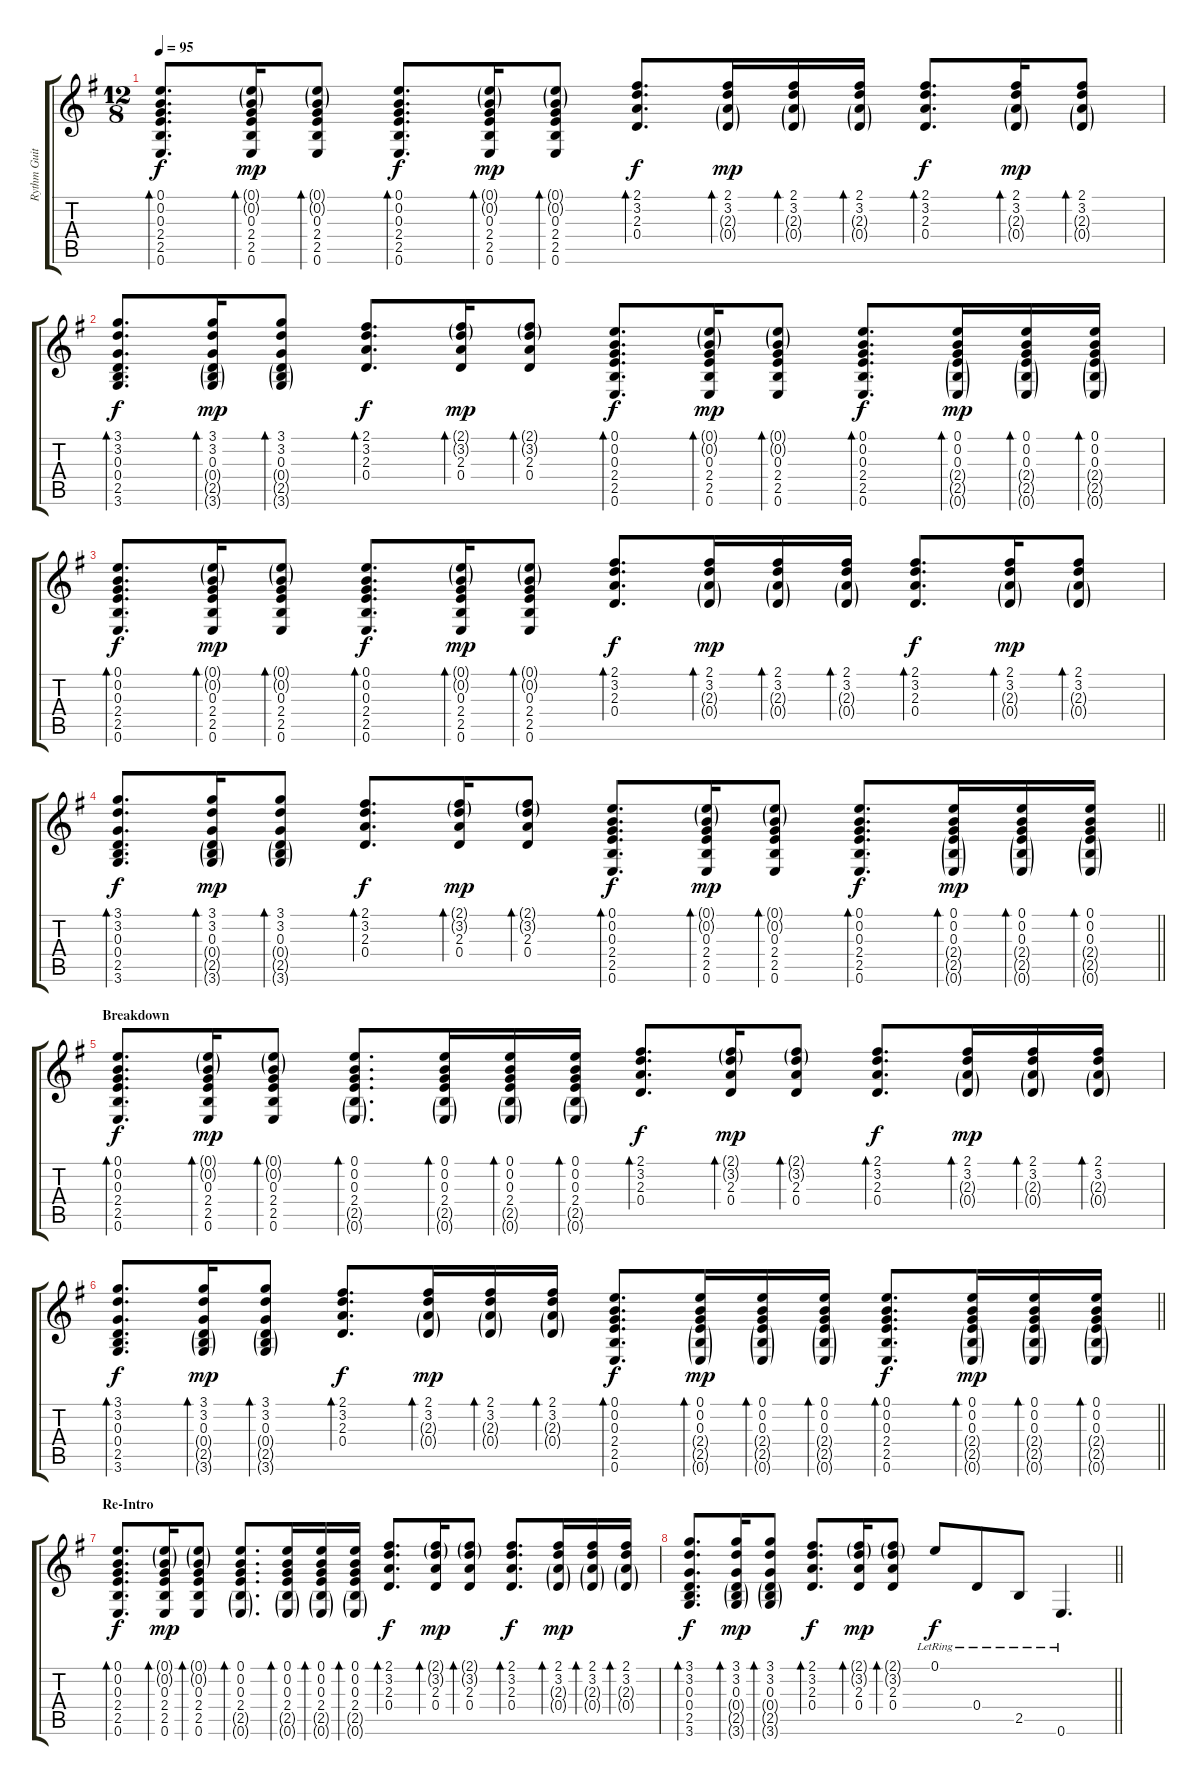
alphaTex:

\track ("Rythm Guitar" "Rythm Guit") {instrument acousticguitarsteel}
\staff {score tabs}
\tuning (E4 B3 G3 D3 A2 E2) {hide}
\ts (12 8)
\tempo 95
\clef g2
\ks eminor
(0.1 0.2 0.3 2.4 2.5 0.6).8{d bd 30 dy f} (0.1{g} 0.2{g} 0.3 2.4 2.5 0.6).16{bd 30 dy mp} (0.1{g} 0.2{g} 0.3 2.4 2.5 0.6).8{bd 30} (0.1 0.2 0.3 2.4 2.5 0.6).8{d bd 30 dy f} (0.1{g} 0.2{g} 0.3 2.4 2.5 0.6).16{bd 30 dy mp} (0.1{g} 0.2{g} 0.3 2.4 2.5 0.6).8{bd 30} (2.1 3.2 2.3 0.4).8{d bd 30 dy f} (2.1 3.2 2.3{g} 0.4{g}).16{bd 30 dy mp} (2.1 3.2 2.3{g} 0.4{g}).16{bd 30} (2.1 3.2 2.3{g} 0.4{g}).16{bd 30} (2.1 3.2 2.3 0.4).8{d bd 30 dy f} (2.1 3.2 2.3{g} 0.4{g}).16{bd 30 dy mp} (2.1 3.2 2.3{g} 0.4{g}).8{bd 30} |
(3.1 3.2 0.3 0.4 2.5 3.6).8{d bd 30 dy f} (3.1 3.2 0.3 0.4{g} 2.5{g} 3.6{g}).16{bd 30 dy mp} (3.1 3.2 0.3 0.4{g} 2.5{g} 3.6{g}).8{bd 30} (2.1 3.2 2.3 0.4).8{d bd 30 dy f} (2.1{g} 3.2{g} 2.3 0.4).16{bd 30 dy mp} (2.1{g} 3.2{g} 2.3 0.4).8{bd 30} (0.1 0.2 0.3 2.4 2.5 0.6).8{d bd 30 dy f} (0.1{g} 0.2{g} 0.3 2.4 2.5 0.6).16{bd 30 dy mp} (0.1{g} 0.2{g} 0.3 2.4 2.5 0.6).8{bd 30} (0.1 0.2 0.3 2.4 2.5 0.6).8{d bd 30 dy f} (0.1 0.2 0.3 2.4{g} 2.5{g} 0.6{g}).16{bd 30 dy mp} (0.1 0.2 0.3 2.4{g} 2.5{g} 0.6{g}).16{bd 30} (0.1 0.2 0.3 2.4{g} 2.5{g} 0.6{g}).16{bd 30} |
(0.1 0.2 0.3 2.4 2.5 0.6).8{d bd 30 dy f} (0.1{g} 0.2{g} 0.3 2.4 2.5 0.6).16{bd 30 dy mp} (0.1{g} 0.2{g} 0.3 2.4 2.5 0.6).8{bd 30} (0.1 0.2 0.3 2.4 2.5 0.6).8{d bd 30 dy f} (0.1{g} 0.2{g} 0.3 2.4 2.5 0.6).16{bd 30 dy mp} (0.1{g} 0.2{g} 0.3 2.4 2.5 0.6).8{bd 30} (2.1 3.2 2.3 0.4).8{d bd 30 dy f} (2.1 3.2 2.3{g} 0.4{g}).16{bd 30 dy mp} (2.1 3.2 2.3{g} 0.4{g}).16{bd 30} (2.1 3.2 2.3{g} 0.4{g}).16{bd 30} (2.1 3.2 2.3 0.4).8{d bd 30 dy f} (2.1 3.2 2.3{g} 0.4{g}).16{bd 30 dy mp} (2.1 3.2 2.3{g} 0.4{g}).8{bd 30} |
\barLineRight lightlight
(3.1 3.2 0.3 0.4 2.5 3.6).8{d bd 30 dy f} (3.1 3.2 0.3 0.4{g} 2.5{g} 3.6{g}).16{bd 30 dy mp} (3.1 3.2 0.3 0.4{g} 2.5{g} 3.6{g}).8{bd 30} (2.1 3.2 2.3 0.4).8{d bd 30 dy f} (2.1{g} 3.2{g} 2.3 0.4).16{bd 30 dy mp} (2.1{g} 3.2{g} 2.3 0.4).8{bd 30} (0.1 0.2 0.3 2.4 2.5 0.6).8{d bd 30 dy f} (0.1{g} 0.2{g} 0.3 2.4 2.5 0.6).16{bd 30 dy mp} (0.1{g} 0.2{g} 0.3 2.4 2.5 0.6).8{bd 30} (0.1 0.2 0.3 2.4 2.5 0.6).8{d bd 30 dy f} (0.1 0.2 0.3 2.4{g} 2.5{g} 0.6{g}).16{bd 30 dy mp} (0.1 0.2 0.3 2.4{g} 2.5{g} 0.6{g}).16{bd 30} (0.1 0.2 0.3 2.4{g} 2.5{g} 0.6{g}).16{bd 30} |
\section ("" "Breakdown")
(0.1 0.2 0.3 2.4 2.5 0.6).8{d bd 30 dy f} (0.1{g} 0.2{g} 0.3 2.4 2.5 0.6).16{bd 30 dy mp} (0.1{g} 0.2{g} 0.3 2.4 2.5 0.6).8{bd 30} (0.1 0.2 0.3 2.4 2.5{g} 0.6{g}).8{d bd 30} (0.1 0.2 0.3 2.4 2.5{g} 0.6{g}).16{bd 30} (0.1 0.2 0.3 2.4 2.5{g} 0.6{g}).16{bd 30} (0.1 0.2 0.3 2.4 2.5{g} 0.6{g}).16{bd 30} (2.1 3.2 2.3 0.4).8{d bd 30 dy f} (2.1{g} 3.2{g} 2.3 0.4).16{bd 30 dy mp} (2.1{g} 3.2{g} 2.3 0.4).8{bd 30} (2.1 3.2 2.3 0.4).8{d bd 30 dy f} (2.1 3.2 2.3{g} 0.4{g}).16{bd 30 dy mp} (2.1 3.2 2.3{g} 0.4{g}).16{bd 30} (2.1 3.2 2.3{g} 0.4{g}).16{bd 30} |
\barLineRight lightlight
(3.1 3.2 0.3 0.4 2.5 3.6).8{d bd 30 dy f} (3.1 3.2 0.3 0.4{g} 2.5{g} 3.6{g}).16{bd 30 dy mp} (3.1 3.2 0.3 0.4{g} 2.5{g} 3.6{g}).8{bd 30} (2.1 3.2 2.3 0.4).8{d bd 30 dy f} (2.1 3.2 2.3{g} 0.4{g}).16{bd 30 dy mp} (2.1 3.2 2.3{g} 0.4{g}).16{bd 30} (2.1 3.2 2.3{g} 0.4{g}).16{bd 30} (0.1 0.2 0.3 2.4 2.5 0.6).8{d bd 30 dy f} (0.1 0.2 0.3 2.4{g} 2.5{g} 0.6{g}).16{bd 30 dy mp} (0.1 0.2 0.3 2.4{g} 2.5{g} 0.6{g}).16{bd 30} (0.1 0.2 0.3 2.4{g} 2.5{g} 0.6{g}).16{bd 30} (0.1 0.2 0.3 2.4 2.5 0.6).8{d bd 30 dy f} (0.1 0.2 0.3 2.4{g} 2.5{g} 0.6{g}).16{bd 30 dy mp} (0.1 0.2 0.3 2.4{g} 2.5{g} 0.6{g}).16{bd 30} (0.1 0.2 0.3 2.4{g} 2.5{g} 0.6{g}).16{bd 30} |
\section ("" "Re-Intro")
(0.1 0.2 0.3 2.4 2.5 0.6).8{d bd 30 dy f} (0.1{g} 0.2{g} 0.3 2.4 2.5 0.6).16{bd 30 dy mp} (0.1{g} 0.2{g} 0.3 2.4 2.5 0.6).8{bd 30} (0.1 0.2 0.3 2.4 2.5{g} 0.6{g}).8{d bd 30} (0.1 0.2 0.3 2.4 2.5{g} 0.6{g}).16{bd 30} (0.1 0.2 0.3 2.4 2.5{g} 0.6{g}).16{bd 30} (0.1 0.2 0.3 2.4 2.5{g} 0.6{g}).16{bd 30} (2.1 3.2 2.3 0.4).8{d bd 30 dy f} (2.1{g} 3.2{g} 2.3 0.4).16{bd 30 dy mp} (2.1{g} 3.2{g} 2.3 0.4).8{bd 30} (2.1 3.2 2.3 0.4).8{d bd 30 dy f} (2.1 3.2 2.3{g} 0.4{g}).16{bd 30 dy mp} (2.1 3.2 2.3{g} 0.4{g}).16{bd 30} (2.1 3.2 2.3{g} 0.4{g}).16{bd 30} |
\barLineRight lightlight
(3.1 3.2 0.3 0.4 2.5 3.6).8{d bd 30 dy f} (3.1 3.2 0.3 0.4{g} 2.5{g} 3.6{g}).16{bd 30 dy mp} (3.1 3.2 0.3 0.4{g} 2.5{g} 3.6{g}).8{bd 30} (2.1 3.2 2.3 0.4).8{d bd 30 dy f} (2.1{g} 3.2{g} 2.3 0.4).16{bd 30 dy mp} (2.1{g} 3.2{g} 2.3 0.4).8{bd 30} 0.1{lr}.8{dy f} 0.4{lr}.8 2.5{lr}.8 0.6{lr}.4{d}
